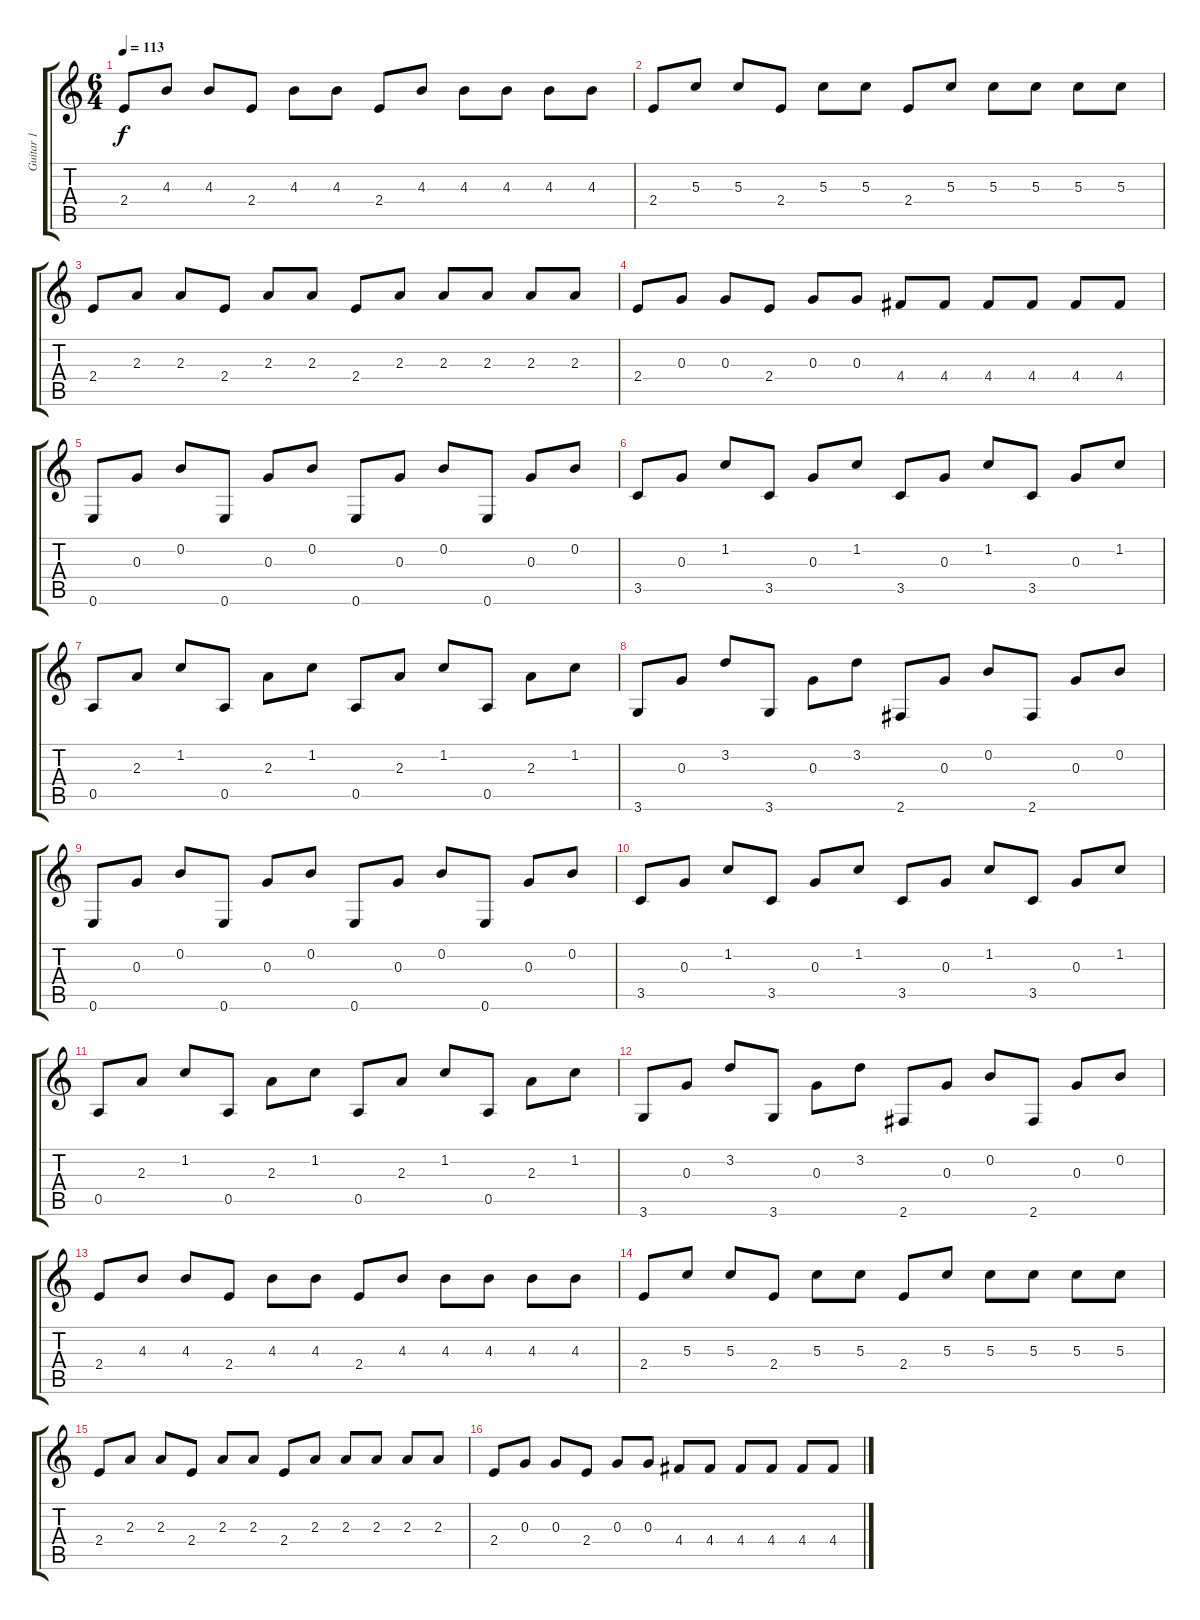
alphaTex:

\track ("Guitar 1" "Guitar 1") {instrument electricguitarjazz}
\staff {score tabs}
\tuning (E4 B3 G3 D3 A2 E2) {hide}
\ts (6 4)
\tempo 113
\clef g2
\ks c
2.4.8{dy f} 4.3.8 4.3.8 2.4.8 4.3.8 4.3.8 2.4.8 4.3.8 4.3.8 4.3.8 4.3.8 4.3.8 |
2.4.8 5.3.8 5.3.8 2.4.8 5.3.8 5.3.8 2.4.8 5.3.8 5.3.8 5.3.8 5.3.8 5.3.8 |
2.4.8 2.3.8 2.3.8 2.4.8 2.3.8 2.3.8 2.4.8 2.3.8 2.3.8 2.3.8 2.3.8 2.3.8 |
2.4.8 0.3.8 0.3.8 2.4.8 0.3.8 0.3.8 4.4.8 4.4.8 4.4.8 4.4.8 4.4.8 4.4.8 |
0.6.8 0.3.8 0.2.8 0.6.8 0.3.8 0.2.8 0.6.8 0.3.8 0.2.8 0.6.8 0.3.8 0.2.8 |
3.5.8 0.3.8 1.2.8 3.5.8 0.3.8 1.2.8 3.5.8 0.3.8 1.2.8 3.5.8 0.3.8 1.2.8 |
0.5.8 2.3.8 1.2.8 0.5.8 2.3.8 1.2.8 0.5.8 2.3.8 1.2.8 0.5.8 2.3.8 1.2.8 |
3.6.8 0.3.8 3.2.8 3.6.8 0.3.8 3.2.8 2.6.8 0.3.8 0.2.8 2.6.8 0.3.8 0.2.8 |
0.6.8 0.3.8 0.2.8 0.6.8 0.3.8 0.2.8 0.6.8 0.3.8 0.2.8 0.6.8 0.3.8 0.2.8 |
3.5.8 0.3.8 1.2.8 3.5.8 0.3.8 1.2.8 3.5.8 0.3.8 1.2.8 3.5.8 0.3.8 1.2.8 |
0.5.8 2.3.8 1.2.8 0.5.8 2.3.8 1.2.8 0.5.8 2.3.8 1.2.8 0.5.8 2.3.8 1.2.8 |
3.6.8 0.3.8 3.2.8 3.6.8 0.3.8 3.2.8 2.6.8 0.3.8 0.2.8 2.6.8 0.3.8 0.2.8 |
2.4.8 4.3.8 4.3.8 2.4.8 4.3.8 4.3.8 2.4.8 4.3.8 4.3.8 4.3.8 4.3.8 4.3.8 |
2.4.8 5.3.8 5.3.8 2.4.8 5.3.8 5.3.8 2.4.8 5.3.8 5.3.8 5.3.8 5.3.8 5.3.8 |
2.4.8 2.3.8 2.3.8 2.4.8 2.3.8 2.3.8 2.4.8 2.3.8 2.3.8 2.3.8 2.3.8 2.3.8 |
2.4.8 0.3.8 0.3.8 2.4.8 0.3.8 0.3.8 4.4.8 4.4.8 4.4.8 4.4.8 4.4.8 4.4.8
